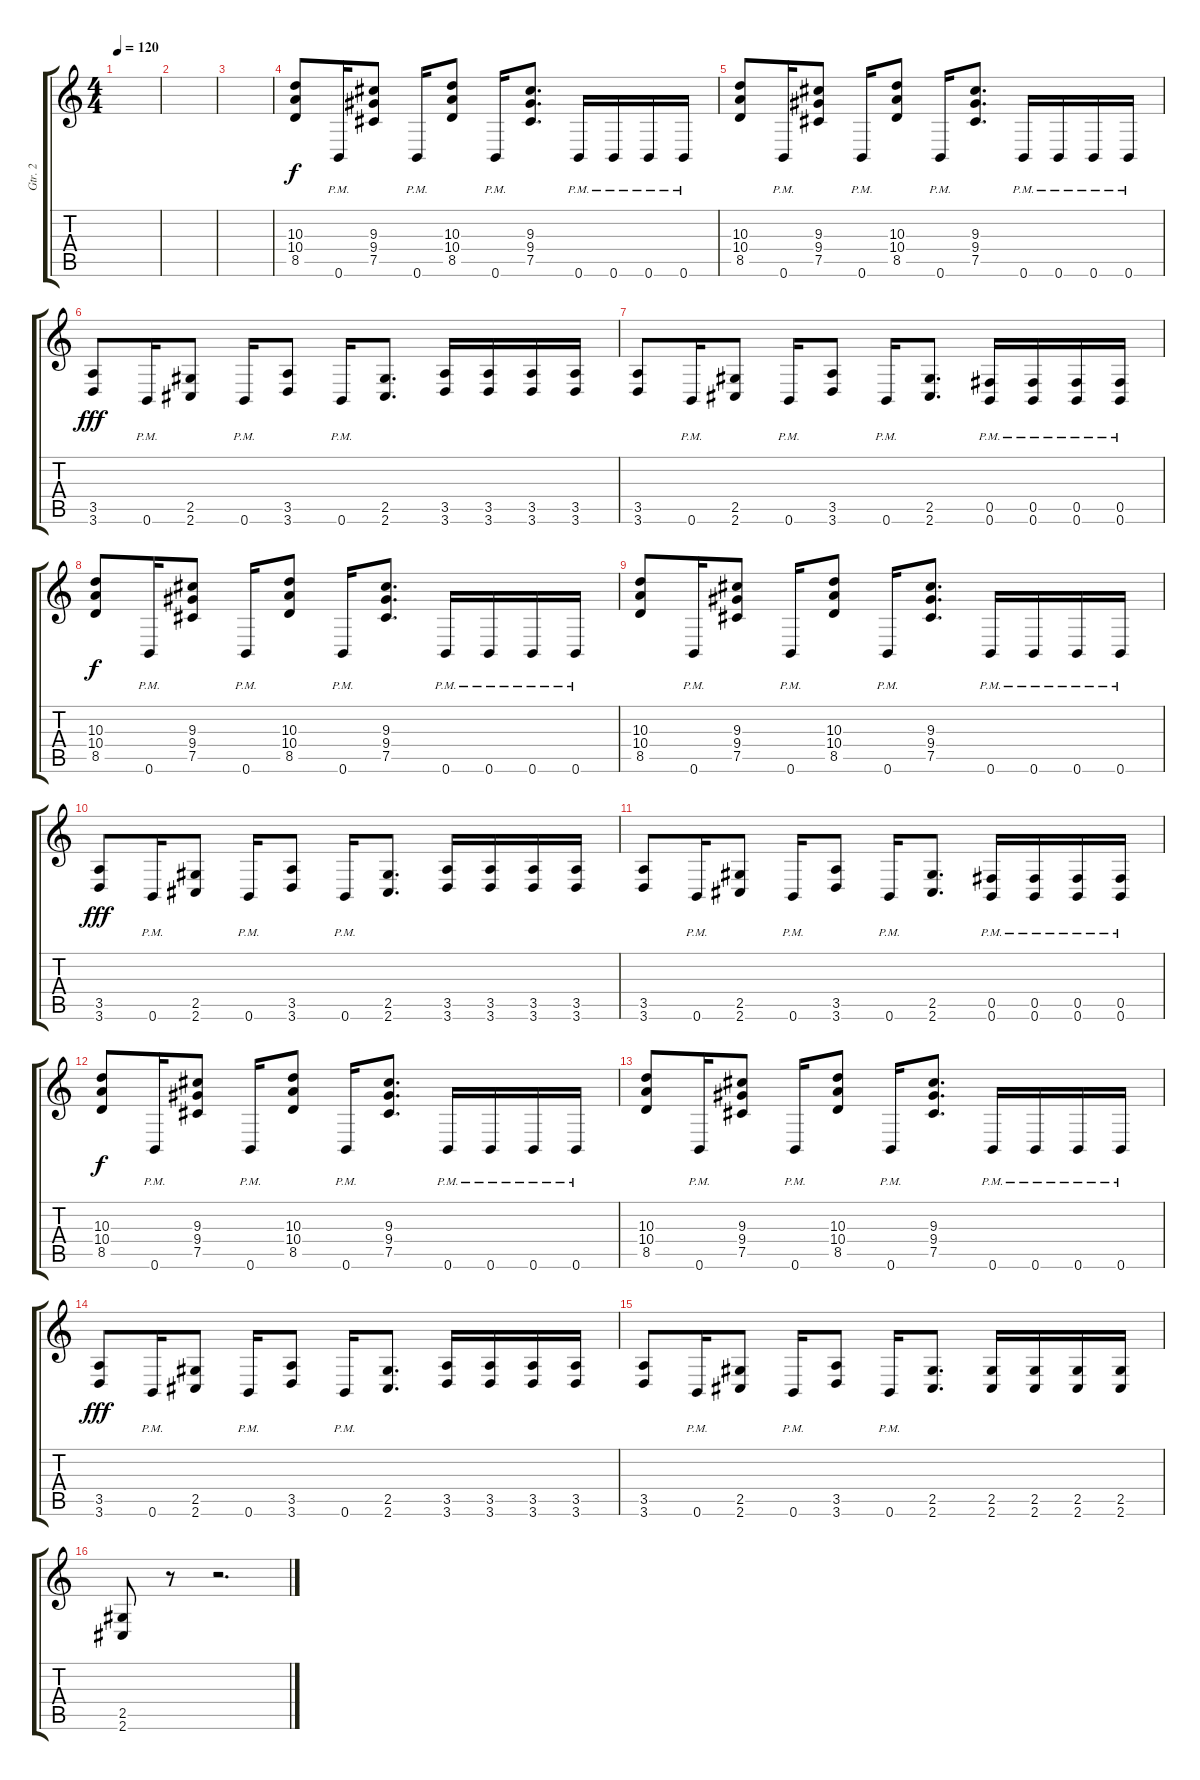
\track ("Gtr. 2" "Gtr. 2") {instrument distortionguitar}
\staff {score tabs}
\tuning (Db4 Ab3 E3 B2 Gb2 B1) {hide}
\ts (4 4)
\tempo 120
\clef g2
\ks c
|
|
|
(10.3 10.4 8.5).8 0.6{pm}.16 (9.3 9.4 7.5).8 0.6{pm}.16 (10.3 10.4 8.5).8 0.6{pm}.16 (9.3 9.4 7.5).8{d} 0.6{pm}.16 0.6{pm}.16 0.6{pm}.16 0.6{pm}.16 |
(10.3 10.4 8.5).8 0.6{pm}.16 (9.3 9.4 7.5).8 0.6{pm}.16 (10.3 10.4 8.5).8 0.6{pm}.16 (9.3 9.4 7.5).8{d} 0.6{pm}.16 0.6{pm}.16 0.6{pm}.16 0.6{pm}.16 |
(3.5 3.6).8{dy fff} 0.6{pm}.16 (2.5 2.6).8 0.6{pm}.16 (3.5 3.6).8 0.6{pm}.16 (2.5 2.6).8{d} (3.5 3.6).16 (3.5 3.6).16 (3.5 3.6).16 (3.5 3.6).16 |
(3.5 3.6).8 0.6{pm}.16 (2.5 2.6).8 0.6{pm}.16 (3.5 3.6).8 0.6{pm}.16 (2.5 2.6).8{d} (0.5{pm} 0.6{pm}).16 (0.5{pm} 0.6{pm}).16 (0.5{pm} 0.6{pm}).16 (0.5{pm} 0.6{pm}).16 |
(10.3 10.4 8.5).8{dy f} 0.6{pm}.16 (9.3 9.4 7.5).8 0.6{pm}.16 (10.3 10.4 8.5).8 0.6{pm}.16 (9.3 9.4 7.5).8{d} 0.6{pm}.16 0.6{pm}.16 0.6{pm}.16 0.6{pm}.16 |
(10.3 10.4 8.5).8 0.6{pm}.16 (9.3 9.4 7.5).8 0.6{pm}.16 (10.3 10.4 8.5).8 0.6{pm}.16 (9.3 9.4 7.5).8{d} 0.6{pm}.16 0.6{pm}.16 0.6{pm}.16 0.6{pm}.16 |
(3.5 3.6).8{dy fff} 0.6{pm}.16 (2.5 2.6).8 0.6{pm}.16 (3.5 3.6).8 0.6{pm}.16 (2.5 2.6).8{d} (3.5 3.6).16 (3.5 3.6).16 (3.5 3.6).16 (3.5 3.6).16 |
(3.5 3.6).8 0.6{pm}.16 (2.5 2.6).8 0.6{pm}.16 (3.5 3.6).8 0.6{pm}.16 (2.5 2.6).8{d} (0.5{pm} 0.6{pm}).16 (0.5{pm} 0.6{pm}).16 (0.5{pm} 0.6{pm}).16 (0.5{pm} 0.6{pm}).16 |
(10.3 10.4 8.5).8{dy f} 0.6{pm}.16 (9.3 9.4 7.5).8 0.6{pm}.16 (10.3 10.4 8.5).8 0.6{pm}.16 (9.3 9.4 7.5).8{d} 0.6{pm}.16 0.6{pm}.16 0.6{pm}.16 0.6{pm}.16 |
(10.3 10.4 8.5).8 0.6{pm}.16 (9.3 9.4 7.5).8 0.6{pm}.16 (10.3 10.4 8.5).8 0.6{pm}.16 (9.3 9.4 7.5).8{d} 0.6{pm}.16 0.6{pm}.16 0.6{pm}.16 0.6{pm}.16 |
(3.5 3.6).8{dy fff} 0.6{pm}.16 (2.5 2.6).8 0.6{pm}.16 (3.5 3.6).8 0.6{pm}.16 (2.5 2.6).8{d} (3.5 3.6).16 (3.5 3.6).16 (3.5 3.6).16 (3.5 3.6).16 |
(3.5 3.6).8 0.6{pm}.16 (2.5 2.6).8 0.6{pm}.16 (3.5 3.6).8 0.6{pm}.16 (2.5 2.6).8{d} (2.5 2.6).16 (2.5 2.6).16 (2.5 2.6).16 (2.5 2.6).16 |
(2.5 2.6).8 r.8 r.2{d}
